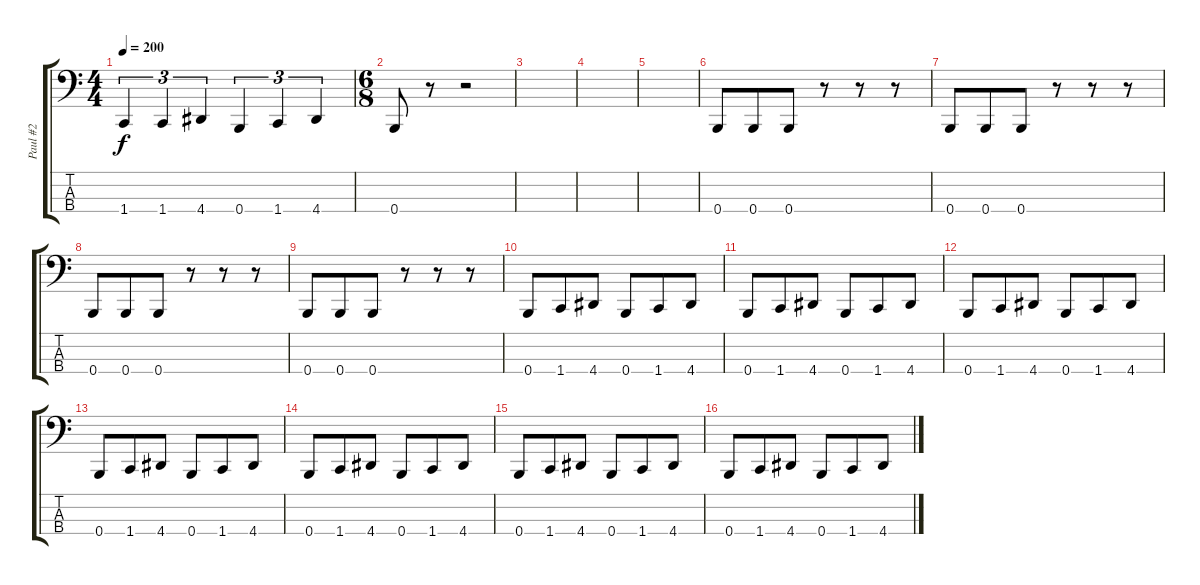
\track ("Paul #2" "Paul #2") {instrument electricbasspick}
\staff {score tabs}
\tuning (E2 B1 Gb1 B0) {hide}
\ts (4 4)
\tempo 200
\clef f4
\ks c
1.4.4{tu (3 2) dy f} 1.4.4{tu (3 2)} 4.4.4{tu (3 2)} 0.4.4{tu (3 2)} 1.4.4{tu (3 2)} 4.4.4{tu (3 2)} |
\ts (6 8)
0.4.8 r.8 r.2 |
|
|
|
0.4.8 0.4.8 0.4.8 r.8 r.8 r.8 |
0.4.8 0.4.8 0.4.8 r.8 r.8 r.8 |
0.4.8 0.4.8 0.4.8 r.8 r.8 r.8 |
0.4.8 0.4.8 0.4.8 r.8 r.8 r.8 |
0.4.8 1.4.8 4.4.8 0.4.8 1.4.8 4.4.8 |
0.4.8 1.4.8 4.4.8 0.4.8 1.4.8 4.4.8 |
0.4.8 1.4.8 4.4.8 0.4.8 1.4.8 4.4.8 |
0.4.8 1.4.8 4.4.8 0.4.8 1.4.8 4.4.8 |
0.4.8 1.4.8 4.4.8 0.4.8 1.4.8 4.4.8 |
0.4.8 1.4.8 4.4.8 0.4.8 1.4.8 4.4.8 |
0.4.8 1.4.8 4.4.8 0.4.8 1.4.8 4.4.8
